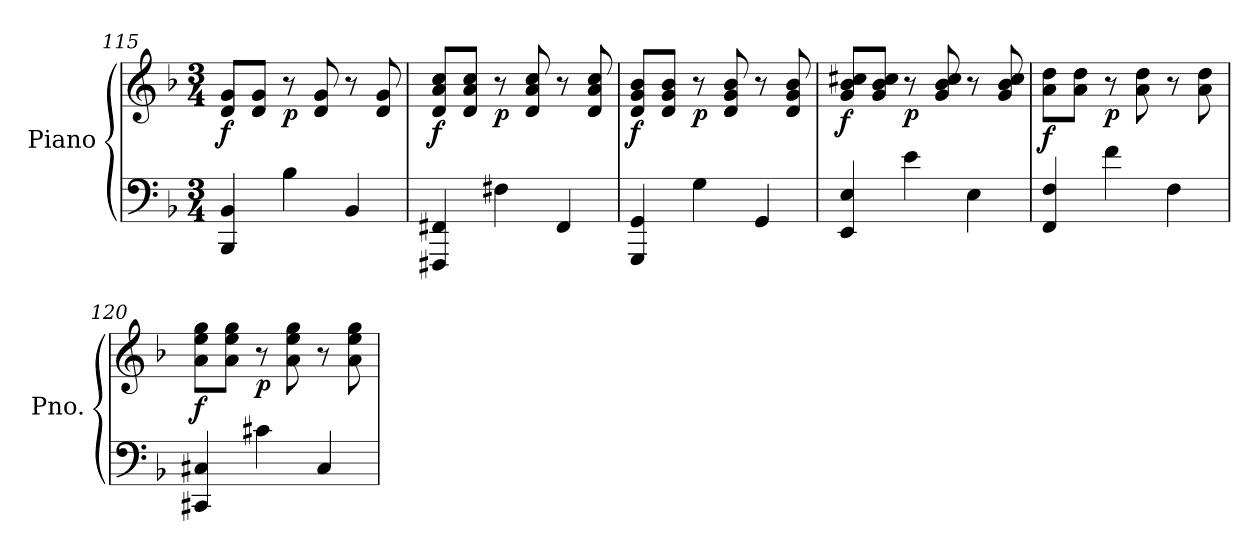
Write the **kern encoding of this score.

**kern	**kern	**dynam
*part1	*part1	*part1
*staff2	*staff1	*staff1/2
*I"Piano	*	*
*I'Pno.	*	*
!!LO:LB:g=z
*clefF4	*clefG2	*
*k[b-]	*k[b-]	*
*M3/4	*M3/4	*
=115	=115	=115
!	!	!LO:DY:b
4BBB-/ 4BB-/	8d/ 8g/L	f
.	8d/ 8g/J	.
!	!	!LO:DY:b
4B-\	8r	p
.	8d/ 8g/	.
4BB-/	8r	.
.	8d/ 8g/	.
=116	=116	=116
!	!	!LO:DY:b
4FFF#X/ 4FF#X/	8d/ 8a/ 8cc/L	f
.	8d/ 8a/ 8cc/J	.
!	!	!LO:DY:b
4F#X\	8r	p
.	8d/ 8a/ 8cc/	.
4FF#/	8r	.
.	8d/ 8a/ 8cc/	.
=117	=117	=117
!	!	!LO:DY:b
4GGG/ 4GG/	8d/ 8g/ 8b-/L	f
.	8d/ 8g/ 8b-/J	.
!	!	!LO:DY:b
4G\	8r	p
.	8d/ 8g/ 8b-/	.
4GG/	8r	.
.	8d/ 8g/ 8b-/	.
=118	=118	=118
!	!	!LO:DY:b
4EE/ 4E/	8g/ 8b-/ 8cc#X/L	f
.	8g/ 8b-/ 8cc#/J	.
!	!	!LO:DY:b
4e\	8r	p
.	8g/ 8b-/ 8cc#/	.
4E\	8r	.
.	8g/ 8b-/ 8cc#/	.
=119	=119	=119
!	!	!LO:DY:b
4FF/ 4F/	8a\ 8dd\L	f
.	8a\ 8dd\J	.
!	!	!LO:DY:b
4f\	8r	p
.	8a\ 8dd\	.
4F\	8r	.
.	8a\ 8dd\	.
!!LO:LB:g=z
=120	=120	=120
!	!	!LO:DY:b
4CC#X/ 4C#X/	8a\ 8ee\ 8gg\L	f
.	8a\ 8ee\ 8gg\J	.
!	!	!LO:DY:b
4c#X\	8r	p
.	8a\ 8ee\ 8gg\	.
4C#/	8r	.
.	8a\ 8ee\ 8gg\	.
=	=	=
*-	*-	*-
